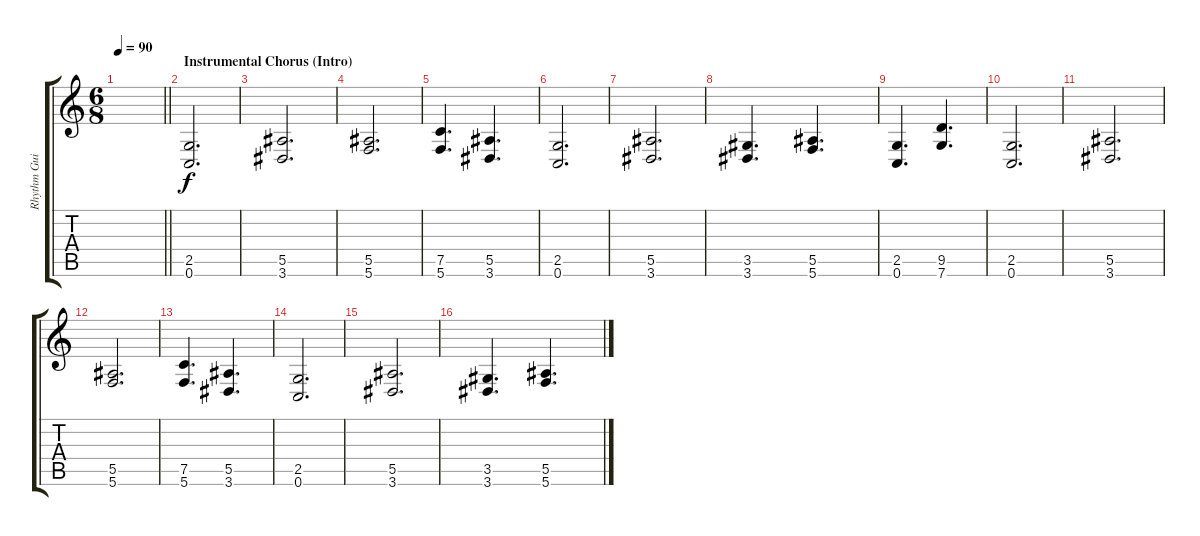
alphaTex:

\track ("Rhythm Guitar" "Rhythm Gui") {instrument distortionguitar}
\staff {score tabs}
\tuning (C4 G3 Eb3 Bb2 F2 C2) {hide}
\ts (6 8)
\tempo 90
\clef g2
\barLineRight lightlight
\ks c
|
\section ("" "Instrumental Chorus (Intro)")
(2.5 0.6).2{d} |
(5.5 3.6).2{d} |
(5.5 5.6).2{d} |
(7.5 5.6).4{d} (5.5 3.6).4{d} |
(2.5 0.6).2{d} |
(5.5 3.6).2{d} |
(3.5 3.6).4{d} (5.5 5.6).4{d} |
(2.5 0.6).4{d} (9.5 7.6).4{d} |
(2.5 0.6).2{d} |
(5.5 3.6).2{d} |
(5.5 5.6).2{d} |
(7.5 5.6).4{d} (5.5 3.6).4{d} |
(2.5 0.6).2{d} |
(5.5 3.6).2{d} |
(3.5 3.6).4{d} (5.5 5.6).4{d}
